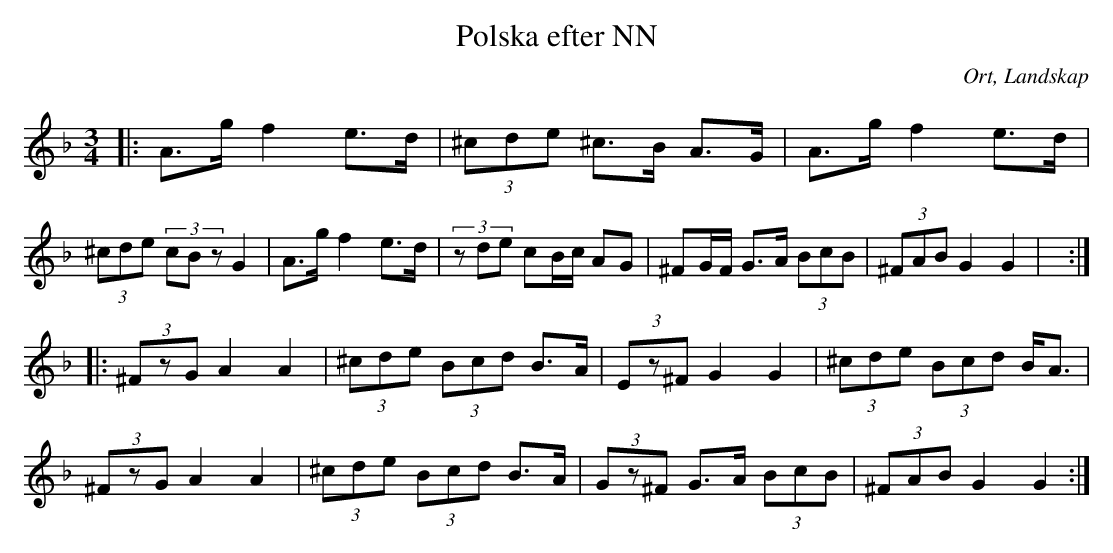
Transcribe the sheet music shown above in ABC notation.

X:1
T:Polska efter NN
O:Ort, Landskap
M:3/4
L:1/8
K:Dm
|: A>g f2 e>d|(3^cde ^c>B A>G|A>g f2 e>d|(3^cde (3cBz G2|A>g f2 e>d|(3zde cB/c/ AG|^FG/F/ G>A (3BcB|(3^FAB G2 G2|  :|
|:(3^FzG A2 A2|(3^cde (3Bcd B>A|(3Ez^F G2 G2|(3^cde (3Bcd B<A|
(3^FzG A2 A2|(3^cde (3Bcd B>A| (3Gz^F G>A (3BcB|(3^FAB G2 G2:|
